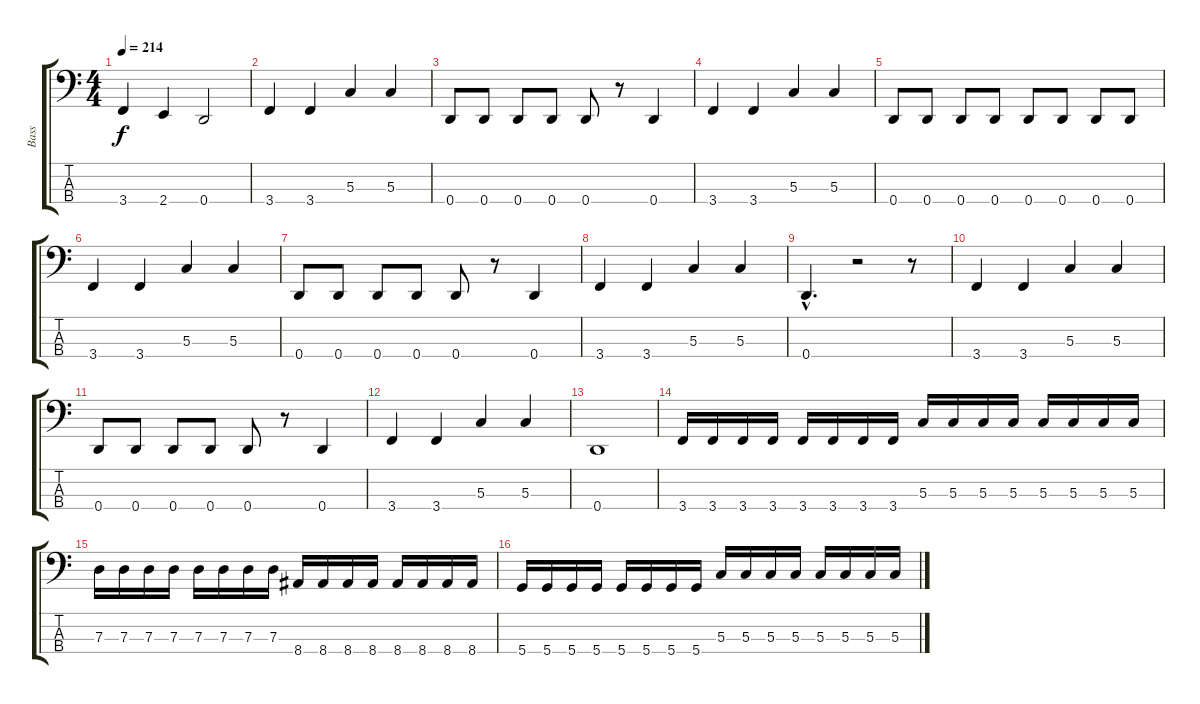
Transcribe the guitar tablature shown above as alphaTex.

\track ("Bass" "Bass") {instrument electricbasspick}
\staff {score tabs}
\tuning (F2 C2 G1 D1) {hide}
\ts (4 4)
\tempo 214
\clef f4
\ks c
3.4.4{dy f} 2.4.4 0.4.2 |
3.4.4 3.4.4 5.3.4 5.3.4 |
0.4.8 0.4.8 0.4.8 0.4.8 0.4.8 r.8 0.4.4 |
3.4.4 3.4.4 5.3.4 5.3.4 |
0.4.8 0.4.8 0.4.8 0.4.8 0.4.8 0.4.8 0.4.8 0.4.8 |
3.4.4 3.4.4 5.3.4 5.3.4 |
0.4.8 0.4.8 0.4.8 0.4.8 0.4.8 r.8 0.4.4 |
3.4.4 3.4.4 5.3.4 5.3.4 |
0.4{hac}.4{d} r.2 r.8 |
3.4.4 3.4.4 5.3.4 5.3.4 |
0.4.8 0.4.8 0.4.8 0.4.8 0.4.8 r.8 0.4.4 |
3.4.4 3.4.4 5.3.4 5.3.4 |
0.4.1 |
3.4.16 3.4.16 3.4.16 3.4.16 3.4.16 3.4.16 3.4.16 3.4.16 5.3.16 5.3.16 5.3.16 5.3.16 5.3.16 5.3.16 5.3.16 5.3.16 |
7.3.16 7.3.16 7.3.16 7.3.16 7.3.16 7.3.16 7.3.16 7.3.16 8.4.16 8.4.16 8.4.16 8.4.16 8.4.16 8.4.16 8.4.16 8.4.16 |
5.4.16 5.4.16 5.4.16 5.4.16 5.4.16 5.4.16 5.4.16 5.4.16 5.3.16 5.3.16 5.3.16 5.3.16 5.3.16 5.3.16 5.3.16 5.3.16
